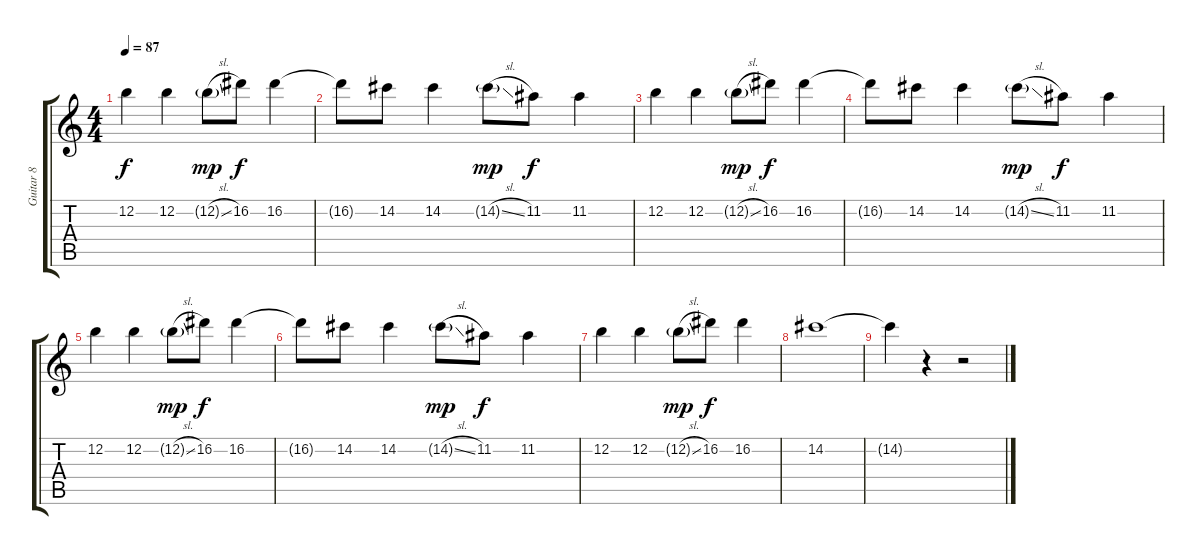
\track ("Guitar 8" "Guitar 8") {instrument overdrivenguitar}
\staff {score tabs}
\tuning (E4 B3 G3 D3 A2 E2) {hide}
\ts (4 4)
\tempo 87
\clef g2
\ks c
12.2.4{dy f} 12.2.4 12.2{sl g}.8{dy mp} 16.2.8{dy f} 16.2.4 |
16.2{t}.8 14.2.8 14.2.4 14.2{sl g}.8{dy mp} 11.2.8{dy f} 11.2.4 |
12.2.4 12.2.4 12.2{sl g}.8{dy mp} 16.2.8{dy f} 16.2.4 |
16.2{t}.8 14.2.8 14.2.4 14.2{sl g}.8{dy mp} 11.2.8{dy f} 11.2.4 |
12.2.4 12.2.4 12.2{sl g}.8{dy mp} 16.2.8{dy f} 16.2.4 |
16.2{t}.8 14.2.8 14.2.4 14.2{sl g}.8{dy mp} 11.2.8{dy f} 11.2.4 |
12.2.4 12.2.4 12.2{sl g}.8{dy mp} 16.2.8{dy f} 16.2.4 |
14.2.1 |
14.2{t}.4 r.4 r.2
